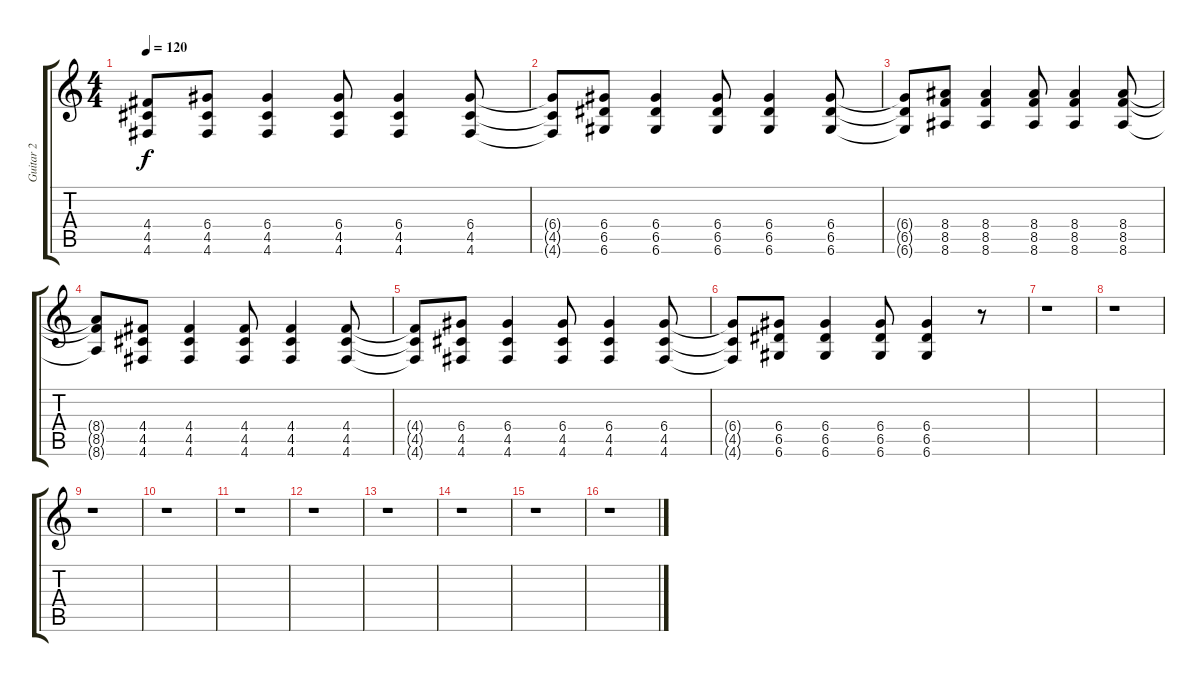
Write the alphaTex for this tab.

\track ("Guitar 2" "Guitar 2") {instrument overdrivenguitar}
\staff {score tabs}
\tuning (E4 B3 G3 D3 A2 D2) {hide}
\ts (4 4)
\tempo 120
\clef g2
\ks c
(4.4{t} 4.5{t} 4.6{t}).8{dy f} (6.4 4.5 4.6).8 (6.4 4.5 4.6).4 (6.4 4.5 4.6).8 (6.4 4.5 4.6).4 (6.4 4.5 4.6).8 |
(6.4{t} 4.5{t} 4.6{t}).8 (6.4 6.5 6.6).8 (6.4 6.5 6.6).4 (6.4 6.5 6.6).8 (6.4 6.5 6.6).4 (6.4 6.5 6.6).8 |
(6.4{t} 6.5{t} 6.6{t}).8 (8.4 8.5 8.6).8 (8.4 8.5 8.6).4 (8.4 8.5 8.6).8 (8.4 8.5 8.6).4 (8.4 8.5 8.6).8 |
(8.4{t} 8.5{t} 8.6{t}).8 (4.4 4.5 4.6).8 (4.4 4.5 4.6).4 (4.4 4.5 4.6).8 (4.4 4.5 4.6).4 (4.4 4.5 4.6).8 |
(4.4{t} 4.5{t} 4.6{t}).8 (6.4 4.5 4.6).8 (6.4 4.5 4.6).4 (6.4 4.5 4.6).8 (6.4 4.5 4.6).4 (6.4 4.5 4.6).8 |
(6.4{t} 4.5{t} 4.6{t}).8 (6.4 6.5 6.6).8 (6.4 6.5 6.6).4 (6.4 6.5 6.6).8 (6.4 6.5 6.6).4 r.8 |
r.1 |
r.1 |
r.1 |
r.1 |
r.1 |
r.1 |
r.1 |
r.1 |
r.1 |
r.1
